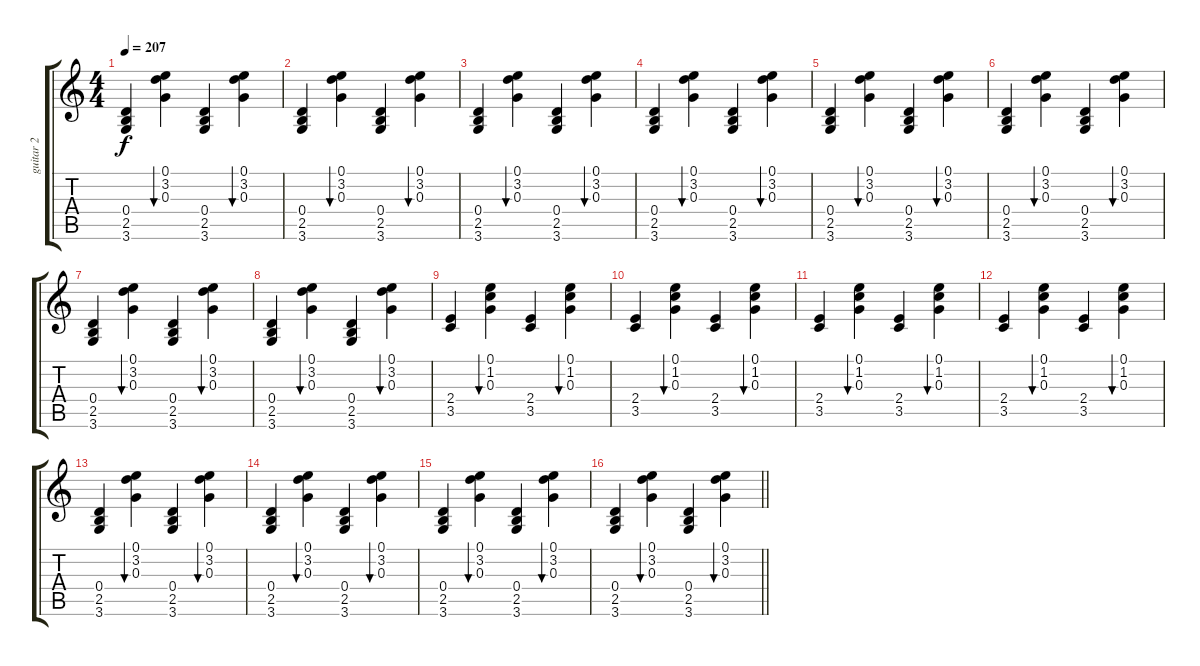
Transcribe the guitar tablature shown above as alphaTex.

\track ("guitar 2" "guitar 2") {instrument acousticguitarnylon}
\staff {score tabs}
\tuning (E4 B3 G3 D3 A2 E2) {hide}
\ts (4 4)
\tempo 207
\clef g2
\ks c
(0.4 2.5 3.6).4{dy f} (0.1 3.2 0.3).4{bu 240} (0.4 2.5 3.6).4 (0.1 3.2 0.3).4{bu 240} |
(0.4 2.5 3.6).4 (0.1 3.2 0.3).4{bu 240} (0.4 2.5 3.6).4 (0.1 3.2 0.3).4{bu 240} |
(0.4 2.5 3.6).4 (0.1 3.2 0.3).4{bu 240} (0.4 2.5 3.6).4 (0.1 3.2 0.3).4{bu 240} |
(0.4 2.5 3.6).4 (0.1 3.2 0.3).4{bu 240} (0.4 2.5 3.6).4 (0.1 3.2 0.3).4{bu 240} |
(0.4 2.5 3.6).4 (0.1 3.2 0.3).4{bu 240} (0.4 2.5 3.6).4 (0.1 3.2 0.3).4{bu 240} |
(0.4 2.5 3.6).4 (0.1 3.2 0.3).4{bu 240} (0.4 2.5 3.6).4 (0.1 3.2 0.3).4{bu 240} |
(0.4 2.5 3.6).4 (0.1 3.2 0.3).4{bu 240} (0.4 2.5 3.6).4 (0.1 3.2 0.3).4{bu 240} |
(0.4 2.5 3.6).4 (0.1 3.2 0.3).4{bu 240} (0.4 2.5 3.6).4 (0.1 3.2 0.3).4{bu 240} |
(2.4 3.5).4 (0.1 1.2 0.3).4{bu 240} (2.4 3.5).4 (0.1 1.2 0.3).4{bu 240} |
(2.4 3.5).4 (0.1 1.2 0.3).4{bu 240} (2.4 3.5).4 (0.1 1.2 0.3).4{bu 240} |
(2.4 3.5).4 (0.1 1.2 0.3).4{bu 240} (2.4 3.5).4 (0.1 1.2 0.3).4{bu 240} |
(2.4 3.5).4 (0.1 1.2 0.3).4{bu 240} (2.4 3.5).4 (0.1 1.2 0.3).4{bu 240} |
(0.4 2.5 3.6).4 (0.1 3.2 0.3).4{bu 240} (0.4 2.5 3.6).4 (0.1 3.2 0.3).4{bu 240} |
(0.4 2.5 3.6).4 (0.1 3.2 0.3).4{bu 240} (0.4 2.5 3.6).4 (0.1 3.2 0.3).4{bu 240} |
(0.4 2.5 3.6).4 (0.1 3.2 0.3).4{bu 240} (0.4 2.5 3.6).4 (0.1 3.2 0.3).4{bu 240} |
\barLineRight lightlight
(0.4 2.5 3.6).4 (0.1 3.2 0.3).4{bu 240} (0.4 2.5 3.6).4 (0.1 3.2 0.3).4{bu 240}
